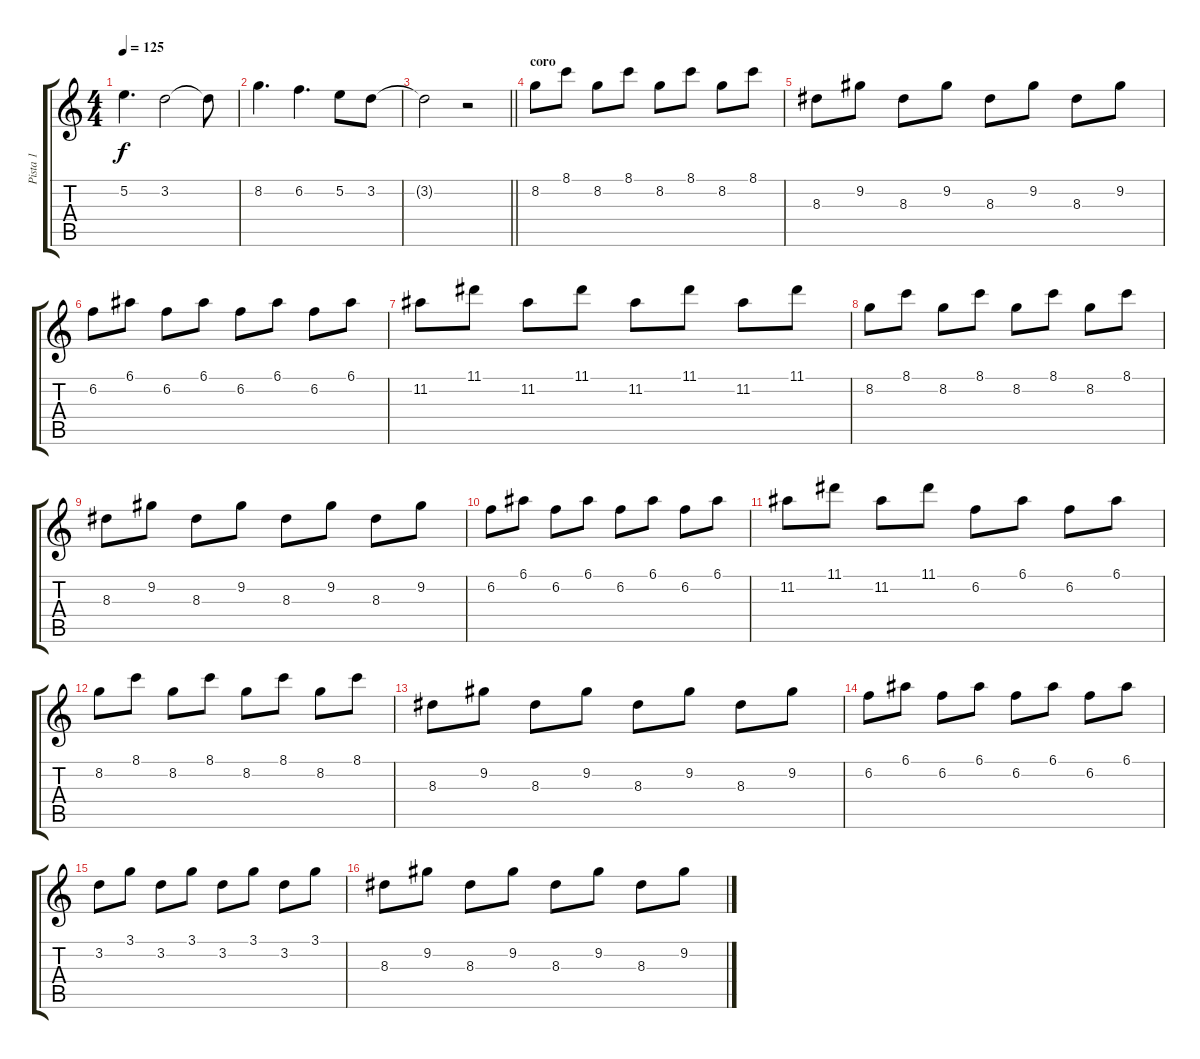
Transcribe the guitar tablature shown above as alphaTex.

\track ("Pista 1" "Pista 1") {instrument overdrivenguitar}
\staff {score tabs}
\tuning (E4 B3 G3 D3 A2 E2) {hide}
\ts (4 4)
\tempo 125
\clef g2
\ks c
5.2.4{d dy f} 3.2.2 3.2{t}.8 |
8.2.4{d} 6.2.4{d} 5.2.8 3.2.8 |
\barLineRight lightlight
3.2{t}.2 r.2 |
\section ("" "coro")
8.2.8{instrument electricguitarclean} 8.1.8 8.2.8 8.1.8 8.2.8 8.1.8 8.2.8 8.1.8 |
8.3.8 9.2.8 8.3.8 9.2.8 8.3.8 9.2.8 8.3.8 9.2.8 |
6.2.8 6.1.8 6.2.8 6.1.8 6.2.8 6.1.8 6.2.8 6.1.8 |
11.2.8 11.1.8 11.2.8 11.1.8 11.2.8 11.1.8 11.2.8 11.1.8 |
8.2.8 8.1.8 8.2.8 8.1.8 8.2.8 8.1.8 8.2.8 8.1.8 |
8.3.8 9.2.8 8.3.8 9.2.8 8.3.8 9.2.8 8.3.8 9.2.8 |
6.2.8 6.1.8 6.2.8 6.1.8 6.2.8 6.1.8 6.2.8 6.1.8 |
11.2.8 11.1.8 11.2.8 11.1.8 6.2.8 6.1.8 6.2.8 6.1.8 |
8.2.8{instrument electricguitarclean} 8.1.8 8.2.8 8.1.8 8.2.8 8.1.8 8.2.8 8.1.8 |
8.3.8 9.2.8 8.3.8 9.2.8 8.3.8 9.2.8 8.3.8 9.2.8 |
6.2.8 6.1.8 6.2.8 6.1.8 6.2.8 6.1.8 6.2.8 6.1.8 |
3.2.8 3.1.8 3.2.8 3.1.8 3.2.8 3.1.8 3.2.8 3.1.8 |
8.3.8 9.2.8 8.3.8 9.2.8 8.3.8 9.2.8 8.3.8 9.2.8
